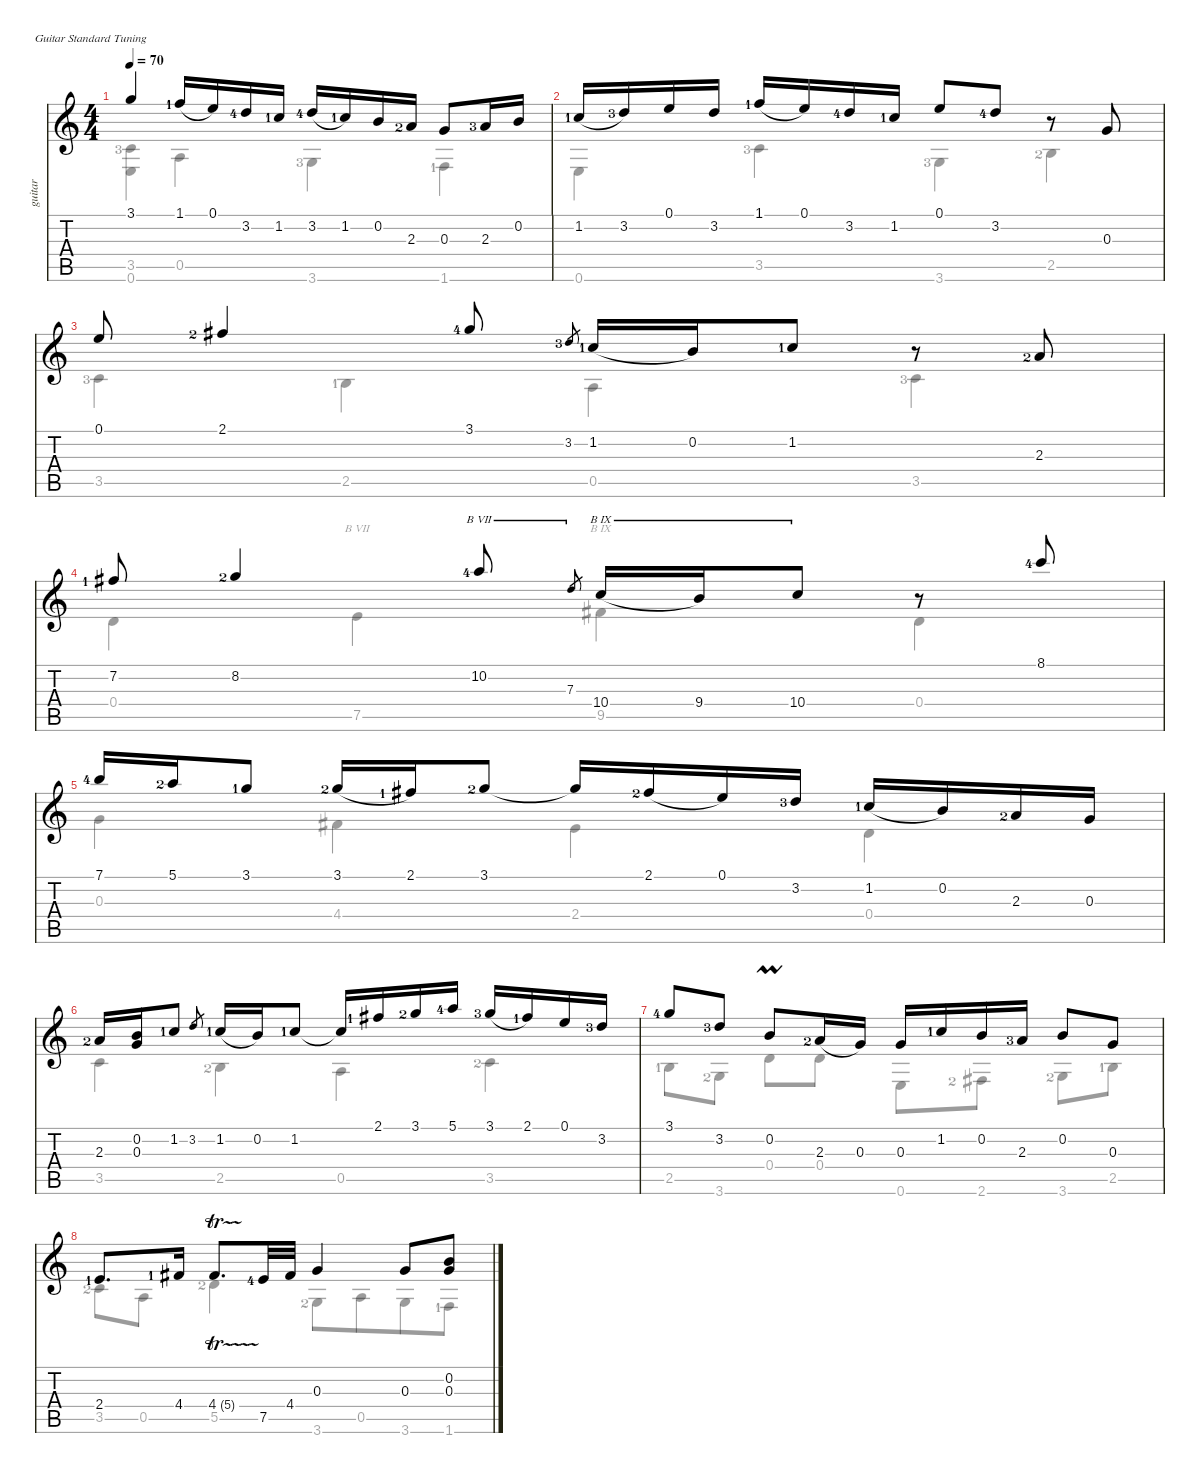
\defaultSystemsLayout 4
\hideDynamics
\bracketExtendMode nobrackets
\otherSystemsTrackNameOrientation horizontal
\extendBarLines
\track ("Nylon Guitar" "guitar") {instrument acousticguitarnylon}
\staff {score tabs}
\tuning (E4 B3 G3 D3 A2 E2)
\voice
\ts (4 4)
\scale
0.907608
\tempo 70
\accidentals auto
\clef g2
\ottava regular
\simile none
\scale
0.98978
\ks c
3.1.4{dy mf beam Up} 1.1{lf 2}.16{legatoorigin beam Up} 0.1.16{beam Up} 3.2{lf 5}.16{beam Up} 1.2{lf 2}.16{beam Up} 3.2{lf 5}.16{legatoorigin beam Up} 1.2{lf 2}.16{beam Up} 0.2.16{beam Up} 2.3{lf 3}.16{beam Up} 0.3.8{beam Up} 2.3{lf 4}.16{beam Up} 0.2.16{beam Up} |
\scale
1.01223 1.2{lf 2}.16{legatoorigin beam Up} 3.2{lf 4}.16{beam Up} 0.1.16{beam Up} 3.2.16{beam Up} 1.1{lf 2}.16{legatoorigin beam Up} 0.1.16{beam Up} 3.2{lf 5}.16{beam Up} 1.2{lf 2}.16{beam Up} 0.1.8{beam Up} 3.2{lf 5}.8{beam Up} r.8{beam Up} 0.3.8{beam Up} |
\scale
0.991283 0.1.8{beam Up} 2.1{lf 3 acc #}.4{beam Up} 3.1{lf 5}.8{beam Up} 3.2{lf 4}.8{gr beam Up} 1.2{lf 2}.16{legatoorigin beam Up} 0.2.16{beam Up} 1.2{lf 2}.8{beam Up} r.8{beam Up} 2.3{lf 3}.8{beam Up} |
\scale
0.996491 7.2{lf 2 acc #}.8{beam Up} 8.2{lf 3}.4{beam Up} 10.2{lf 5}.8{barre (7 full) beam Up} 7.3.8{gr barre (7 full) beam Up} 10.4.16{legatoorigin barre (9 full) beam Up} 9.4.16{barre (9 full) beam Up} 10.4.8{barre (9 full) beam Up} r.8{beam Up} 8.1{lf 5}.8{beam Up} |
\scale
1.03296 7.1{lf 5}.16{beam Up} 5.1{lf 3}.16{beam Up} 3.1{lf 2}.8{beam Up} 3.1{lf 3}.16{legatoorigin beam Up} 2.1{lf 2 acc #}.16{beam Up} 3.1{lf 3}.8{beam Up} 3.1{t}.16{beam Up} 2.1{lf 3 acc #}.16{legatoorigin beam Up} 0.1.16{beam Up} 3.2{lf 4}.16{beam Up} 1.2{lf 2}.16{legatoorigin beam Up} 0.2.16{beam Up} 2.3{lf 3}.16{beam Up} 0.3.16{beam Up} |
\scale
0.979751 2.3{lf 3}.16{beam Up} (0.2 0.3).16{beam Up} 1.2{lf 2}.8{beam Up} 3.2.8{gr beam Up} 1.2{lf 2}.16{legatoorigin beam Up} 0.2.16{beam Up} 1.2{lf 2}.8{beam Up} 1.2{t}.16{beam Up} 2.1{lf 2 acc #}.16{beam Up} 3.1{lf 3}.16{beam Up} 5.1{lf 5}.16{beam Up} 3.1{lf 4}.16{legatoorigin beam Up} 2.1{lf 2 acc #}.16{beam Up} 0.1.16{beam Up} 3.2{lf 4}.16{beam Up} |
\scale
0.987294 3.1{lf 5}.8{beam Up} 3.2{lf 4}.8{beam Up} 0.2{umordent}.8{beam Up} 2.3{lf 3}.16{legatoorigin beam Up} 0.3.16{beam Up} 0.3.16{beam Up} 1.2{lf 2}.16{beam Up} 0.2.16{beam Up} 2.3{lf 4}.16{beam Up} 0.2.8{beam Up} 0.3.8{beam Up} |
\scale
1.08614
\scale
1.02789 2.4{lf 2}.8{d beam Up} 4.4{lf 2 acc #}.16{beam Up} 4.4{tr (5 16) acc #}.8{d beam Up} 7.5{lf 5}.32{beam Up} 4.4{acc #}.32{beam Up} 0.3.4{beam Up} 0.3.8{beam Up} (0.2 0.3).8{beam Up}
\voice
\clef g2
\ottava regular
\simile none
\scale
0.98978
\ks c
(0.6 3.5{lf 4}).4{dy mf beam Down} 0.5.4{beam Down} 3.6{lf 4}.4{beam Down} 1.6{lf 2}.4{beam Down} |
\scale
1.01223 0.6.4{beam Down} 3.5{lf 4}.4{beam Down} 3.6{lf 4}.4{beam Down} 2.5{lf 3}.4{beam Down} |
\scale
0.991283 3.5{lf 4}.4{beam Down} 2.5{lf 2}.4{beam Down} 0.5.4{beam Down} 3.5{lf 4}.4{beam Down} |
\scale
0.996491 0.4.4{beam Down} 7.5.4{barre (7 full) beam Down} 9.5{acc #}.4{barre (9 full) beam Down} 0.4.4{beam Down} |
\scale
1.03296 0.3.4{beam Down} 4.4{acc #}.4{beam Down} 2.4.4{beam Down} 0.4.4{beam Down} |
\scale
0.979751 3.5.4{beam Down} 2.5{lf 3}.4{beam Down} 0.5.4{beam Down} 3.5{lf 3}.4{beam Down} |
\scale
0.987294 2.5{lf 2}.8{beam Down} 3.6{lf 3}.8{beam Down} 0.4.8{beam Down} 0.4.8{beam Down} 0.6.8{beam Down} 2.6{lf 3 acc #}.8{beam Down} 3.6{lf 3}.8{beam Down} 2.5{lf 2}.8{beam Down beam merge} |
\scale
1.02789 3.5{lf 3}.8{beam Down beam merge} 0.5.8{beam Down} 5.5{lf 3}.4{beam Down} 3.6{lf 3}.8{beam Down beam merge} 0.5.8{beam Down beam merge} 3.6.8{beam Down} 1.6{lf 2}.8{beam Down}
